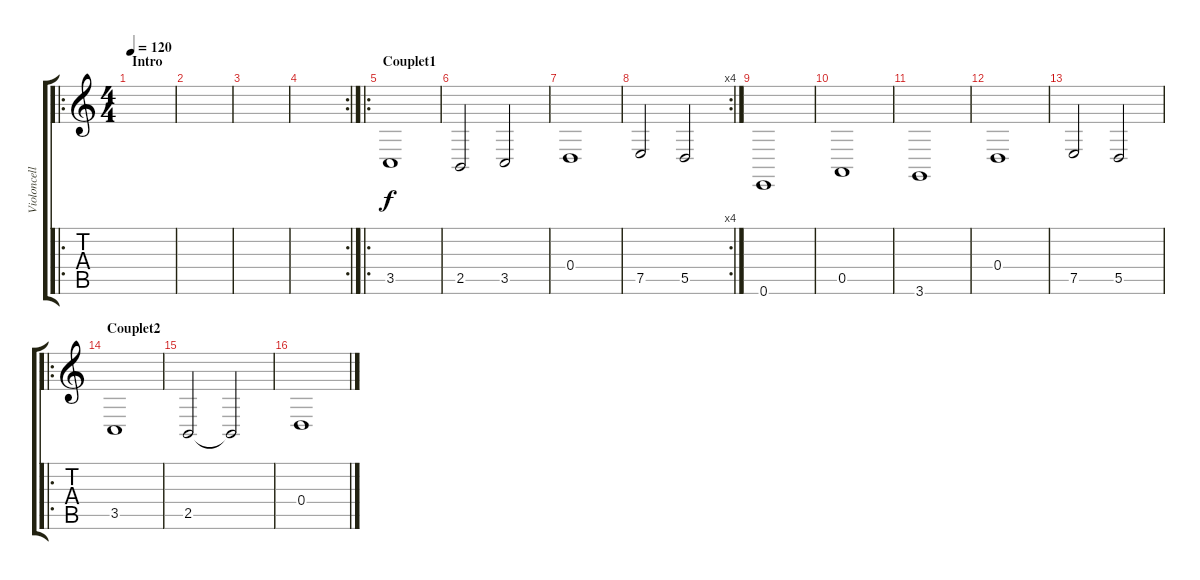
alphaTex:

\track ("Violoncelle" "Violoncell") {instrument fx4atmosphere}
\staff {score tabs}
\tuning (E4 B3 G3 D3 A2 E2) {hide}
\ro
\ts (4 4)
\section ("" "Intro")
\tempo 120
\clef g2
\ks c
|
|
|
\rc 2
|
\ro
\section ("" "Couplet1")
3.5.1 |
2.5.2 3.5.2 |
0.4.1 |
\rc 4
7.5.2 5.5.2 |
0.6.1 |
0.5.1 |
3.6.1 |
0.4.1 |
7.5.2 5.5.2 |
\ro
\section ("" "Couplet2")
3.5.1 |
2.5.2 2.5{t}.2 |
0.4.1
